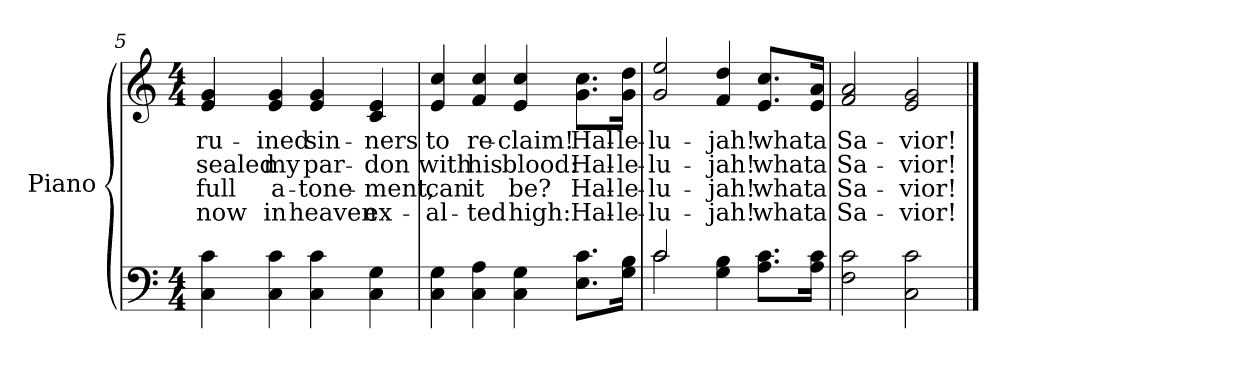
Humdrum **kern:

**kern	**kern	**text	**text	**text	**text
*part2	*part1	*part1	*part1	*part1	*part1
*staff2	*staff1	*staff1	*staff1	*staff1	*staff1
*I"Piano	*I"Piano	*	*	*	*
*I'Pno.	*I'Pno.	*	*	*	*
!!LO:LB:g=z
*clefF4	*clefG2	*	*	*	*
*k[]	*k[]	*	*	*	*
*C:	*C:	*	*	*	*
*M4/4	*M4/4	*	*	*	*
=5	=5	=5	=5	=5	=5
!	!	!LO:LY:b:color=#000000	!LO:LY:b:color=#000000	!LO:LY:b:color=#000000	!LO:LY:b:color=#000000
4Ci\ 4ci	4ei/ 4gi	ru-	sealed	full	now
!	!	!LO:LY:b:color=#000000	!LO:LY:b:color=#000000	!LO:LY:b:color=#000000	!LO:LY:b:color=#000000
4Ci\ 4ci	4ei/ 4gi	-ined	my	a-	-in
!	!	!LO:LY:b:color=#000000	!LO:LY:b:color=#000000	!LO:LY:b:color=#000000	!LO:LY:b:color=#000000
4Ci\ 4ci	4ei/ 4gi	sin-	par-	tone-	-heaven
!	!	!LO:LY:b:color=#000000	!LO:LY:b:color=#000000	!LO:LY:b:color=#000000	!LO:LY:b:color=#000000
4Ci\ 4Gi	4ci/ 4ei	-ners	-don	ment,	ex-
=6	=6	=6	=6	=6	=6
!	!	!LO:LY:b:color=#000000	!LO:LY:b:color=#000000	!LO:LY:b:color=#000000	!LO:LY:b:color=#000000
4Ci\ 4Gi	4ei/ 4cci	to	with	-can	al-
!	!	!LO:LY:b:color=#000000	!LO:LY:b:color=#000000	!LO:LY:b:color=#000000	!LO:LY:b:color=#000000
4Ci\ 4Ai	4fi/ 4cci	re-	his	-it	ted
!	!	!LO:LY:b:color=#000000	!LO:LY:b:color=#000000	!LO:LY:b:color=#000000	!LO:LY:b:color=#000000
4Ci\ 4Gi	4ei/ 4cci	-claim!	blood:	be?	high:
!	!	!LO:LY:b:color=#000000	!LO:LY:b:color=#000000	!LO:LY:b:color=#000000	!LO:LY:b:color=#000000
8.Ei\ 8.ci\L	8.gi\ 8.cci\L	Hal-	Hal-	Hal-	-Hal-
!	!	!LO:LY:b:color=#000000	!LO:LY:b:color=#000000	!LO:LY:b:color=#000000	!LO:LY:b:color=#000000
16Gi\ 16Bi\Jk	16gi\ 16ddi\Jk	-le-	-le-	-le-	-le-
=7	=7	=7	=7	=7	=7
*^	*	*	*	*	*
!	!	!	!LO:LY:b:color=#000000	!LO:LY:b:color=#000000	!LO:LY:b:color=#000000	!LO:LY:b:color=#000000
2ci/	2ci\	2gi/ 2eei	-lu-	-lu-	-lu-	-lu-
!	!	!	!LO:LY:b:color=#000000	!LO:LY:b:color=#000000	!LO:LY:b:color=#000000	!LO:LY:b:color=#000000
4Gi\ 4Bi	2ryy	4fi/ 4ddi	-jah!	-jah!	-jah!	jah!
!	!	!	!LO:LY:b:color=#000000	!LO:LY:b:color=#000000	!LO:LY:b:color=#000000	!LO:LY:b:color=#000000
8.Ai\ 8.ci\L	.	8.ei/ 8.cci/L	what	what	what	what
!	!	!	!LO:LY:b:color=#000000	!LO:LY:b:color=#000000	!LO:LY:b:color=#000000	!LO:LY:b:color=#000000
16Ai\ 16ci\Jk	.	16ei/ 16ai/Jk	a	a	a	a
*v	*v	*	*	*	*	*
=8	=8	=8	=8	=8	=8
!	!	!LO:LY:b:color=#000000	!LO:LY:b:color=#000000	!LO:LY:b:color=#000000	!LO:LY:b:color=#000000
2Fi\ 2ci	2fi/ 2ai	Sa-	Sa-	Sa-	-Sa-
!	!	!LO:LY:b:color=#000000	!LO:LY:b:color=#000000	!LO:LY:b:color=#000000	!LO:LY:b:color=#000000
2Ci\ 2ci	2ei/ 2gi	-vior!	-vior!	-vior!	vior!
==	==	==	==	==	==
*-	*-	*-	*-	*-	*-
